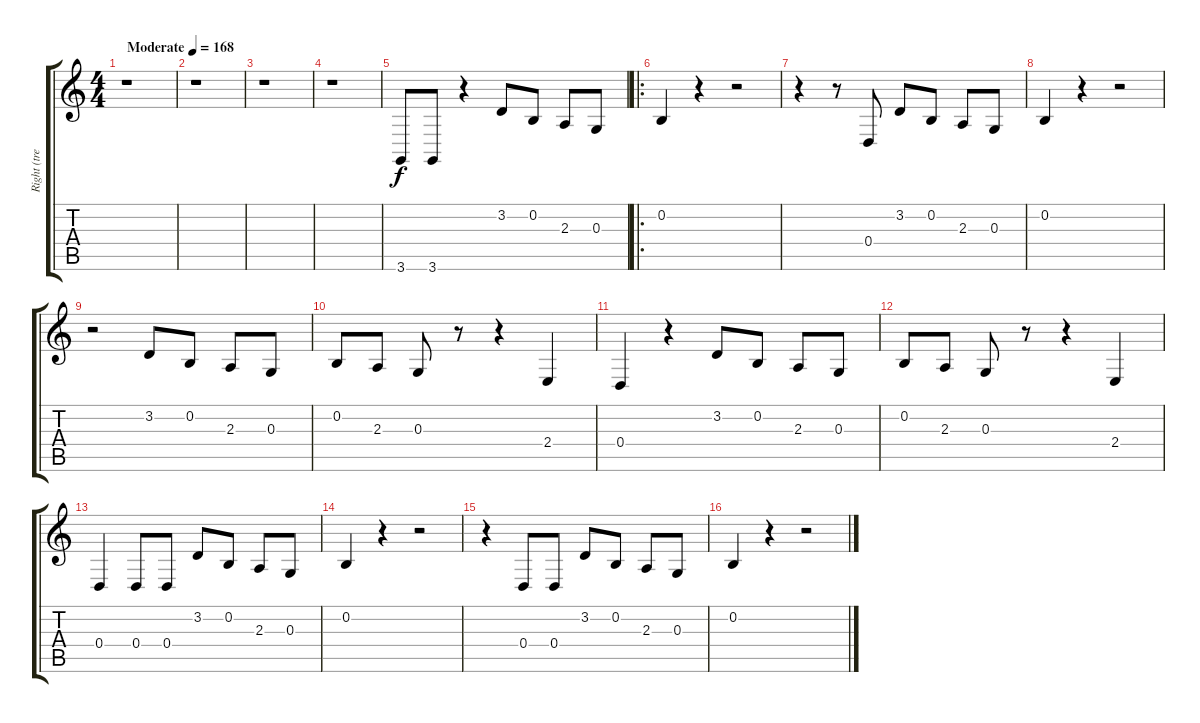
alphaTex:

\track ("Right (treble)" "Right (tre") {instrument acousticgrandpiano}
\staff {score tabs}
\tuning (E4 B3 G3 D3 A2 E2) {hide}
\ts (4 4)
\tempo (168 "Moderate")
\clef g2
\ks c
r.1{dy f instrument acousticgrandpiano} |
r.1 |
r.1 |
r.1 |
3.6.8 3.6.8 r.4 3.2.8 0.2.8 2.3.8 0.3.8 |
\ro
0.2.4 r.4 r.2 |
r.4 r.8 0.4.8 3.2.8 0.2.8 2.3.8 0.3.8 |
0.2.4 r.4 r.2 |
r.2 3.2.8 0.2.8 2.3.8 0.3.8 |
0.2.8 2.3.8 0.3.8 r.8 r.4 2.4.4 |
0.4.4 r.4 3.2.8 0.2.8 2.3.8 0.3.8 |
0.2.8 2.3.8 0.3.8 r.8 r.4 2.4.4 |
0.4.4 0.4.8 0.4.8 3.2.8 0.2.8 2.3.8 0.3.8 |
0.2.4 r.4 r.2 |
r.4 0.4.8 0.4.8 3.2.8 0.2.8 2.3.8 0.3.8 |
0.2.4 r.4 r.2
